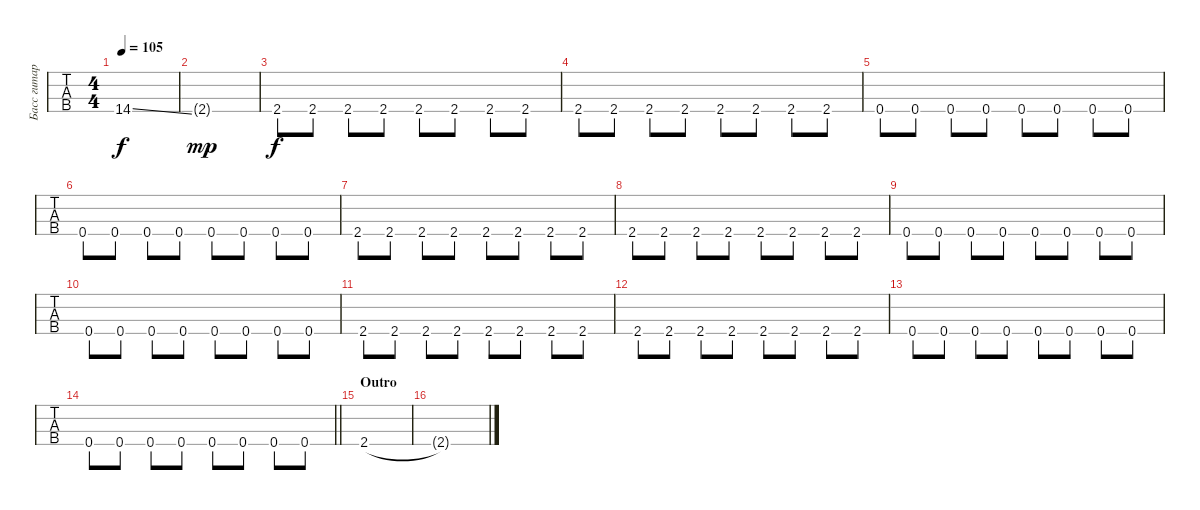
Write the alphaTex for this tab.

\track ("Басс гитара" "Басс гитар") {instrument electricbassfinger}
\staff {tabs}
\tuning (G2 D2 A1 D1) {hide}
\ts (4 4)
\tempo 105
\clef f4
\ks c
14.4{ss}.1{dy f} |
2.4{g}.1{dy mp} |
2.4.8{dy f} 2.4.8 2.4.8 2.4.8 2.4.8 2.4.8 2.4.8 2.4.8 |
2.4.8 2.4.8 2.4.8 2.4.8 2.4.8 2.4.8 2.4.8 2.4.8 |
0.4.8 0.4.8 0.4.8 0.4.8 0.4.8 0.4.8 0.4.8 0.4.8 |
0.4.8 0.4.8 0.4.8 0.4.8 0.4.8 0.4.8 0.4.8 0.4.8 |
2.4.8 2.4.8 2.4.8 2.4.8 2.4.8 2.4.8 2.4.8 2.4.8 |
2.4.8 2.4.8 2.4.8 2.4.8 2.4.8 2.4.8 2.4.8 2.4.8 |
0.4.8 0.4.8 0.4.8 0.4.8 0.4.8 0.4.8 0.4.8 0.4.8 |
0.4.8 0.4.8 0.4.8 0.4.8 0.4.8 0.4.8 0.4.8 0.4.8 |
2.4.8 2.4.8 2.4.8 2.4.8 2.4.8 2.4.8 2.4.8 2.4.8 |
2.4.8 2.4.8 2.4.8 2.4.8 2.4.8 2.4.8 2.4.8 2.4.8 |
0.4.8 0.4.8 0.4.8 0.4.8 0.4.8 0.4.8 0.4.8 0.4.8 |
\barLineRight lightlight
0.4.8 0.4.8 0.4.8 0.4.8 0.4.8 0.4.8 0.4.8 0.4.8 |
\section ("" "Outro")
2.4.1 |
2.4{t}.1
